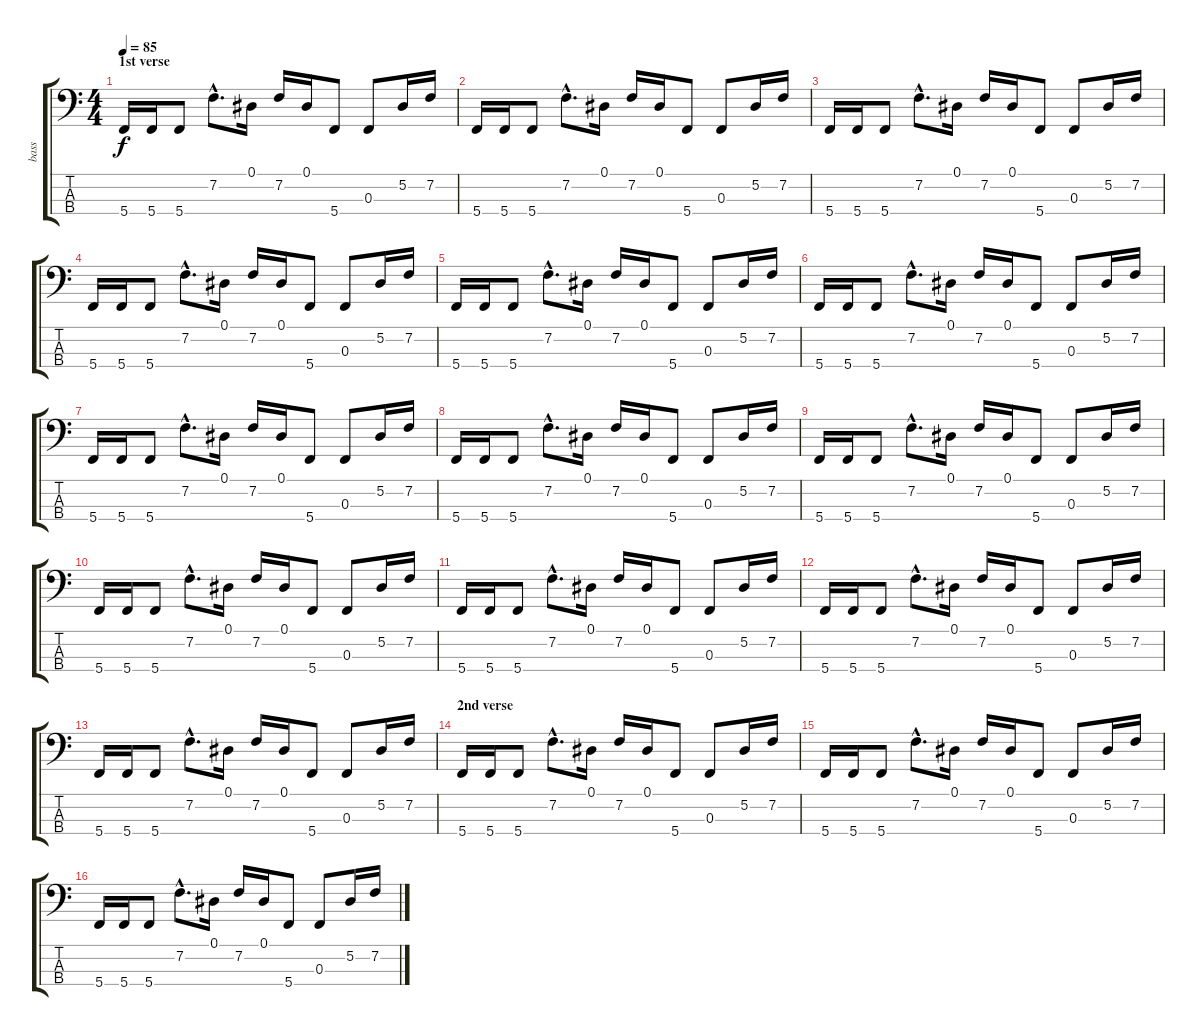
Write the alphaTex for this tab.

\track ("bass" "bass") {instrument electricbasspick}
\staff {score tabs}
\tuning (Eb2 Bb1 F1 C1) {hide}
\ts (4 4)
\section ("" "1st verse")
\tempo 85
\clef f4
\ks c
5.4.16{dy f} 5.4.16 5.4.8 7.2{hac}.8{d} 0.1.16 7.2.16 0.1.16 5.4.8 0.3.8 5.2.16 7.2.16 |
5.4.16 5.4.16 5.4.8 7.2{hac}.8{d} 0.1.16 7.2.16 0.1.16 5.4.8 0.3.8 5.2.16 7.2.16 |
5.4.16 5.4.16 5.4.8 7.2{hac}.8{d} 0.1.16 7.2.16 0.1.16 5.4.8 0.3.8 5.2.16 7.2.16 |
5.4.16 5.4.16 5.4.8 7.2{hac}.8{d} 0.1.16 7.2.16 0.1.16 5.4.8 0.3.8 5.2.16 7.2.16 |
\section ("" "")
5.4.16 5.4.16 5.4.8 7.2{hac}.8{d} 0.1.16 7.2.16 0.1.16 5.4.8 0.3.8 5.2.16 7.2.16 |
5.4.16 5.4.16 5.4.8 7.2{hac}.8{d} 0.1.16 7.2.16 0.1.16 5.4.8 0.3.8 5.2.16 7.2.16 |
5.4.16 5.4.16 5.4.8 7.2{hac}.8{d} 0.1.16 7.2.16 0.1.16 5.4.8 0.3.8 5.2.16 7.2.16 |
5.4.16 5.4.16 5.4.8 7.2{hac}.8{d} 0.1.16 7.2.16 0.1.16 5.4.8 0.3.8 5.2.16 7.2.16 |
\section ("" "")
5.4.16 5.4.16 5.4.8 7.2{hac}.8{d} 0.1.16 7.2.16 0.1.16 5.4.8 0.3.8 5.2.16 7.2.16 |
5.4.16 5.4.16 5.4.8 7.2{hac}.8{d} 0.1.16 7.2.16 0.1.16 5.4.8 0.3.8 5.2.16 7.2.16 |
5.4.16 5.4.16 5.4.8 7.2{hac}.8{d} 0.1.16 7.2.16 0.1.16 5.4.8 0.3.8 5.2.16 7.2.16 |
5.4.16 5.4.16 5.4.8 7.2{hac}.8{d} 0.1.16 7.2.16 0.1.16 5.4.8 0.3.8 5.2.16 7.2.16 |
5.4.16 5.4.16 5.4.8 7.2{hac}.8{d} 0.1.16 7.2.16 0.1.16 5.4.8 0.3.8 5.2.16 7.2.16 |
\section ("" "2nd verse")
5.4.16 5.4.16 5.4.8 7.2{hac}.8{d} 0.1.16 7.2.16 0.1.16 5.4.8 0.3.8 5.2.16 7.2.16 |
5.4.16 5.4.16 5.4.8 7.2{hac}.8{d} 0.1.16 7.2.16 0.1.16 5.4.8 0.3.8 5.2.16 7.2.16 |
5.4.16 5.4.16 5.4.8 7.2{hac}.8{d} 0.1.16 7.2.16 0.1.16 5.4.8 0.3.8 5.2.16 7.2.16
